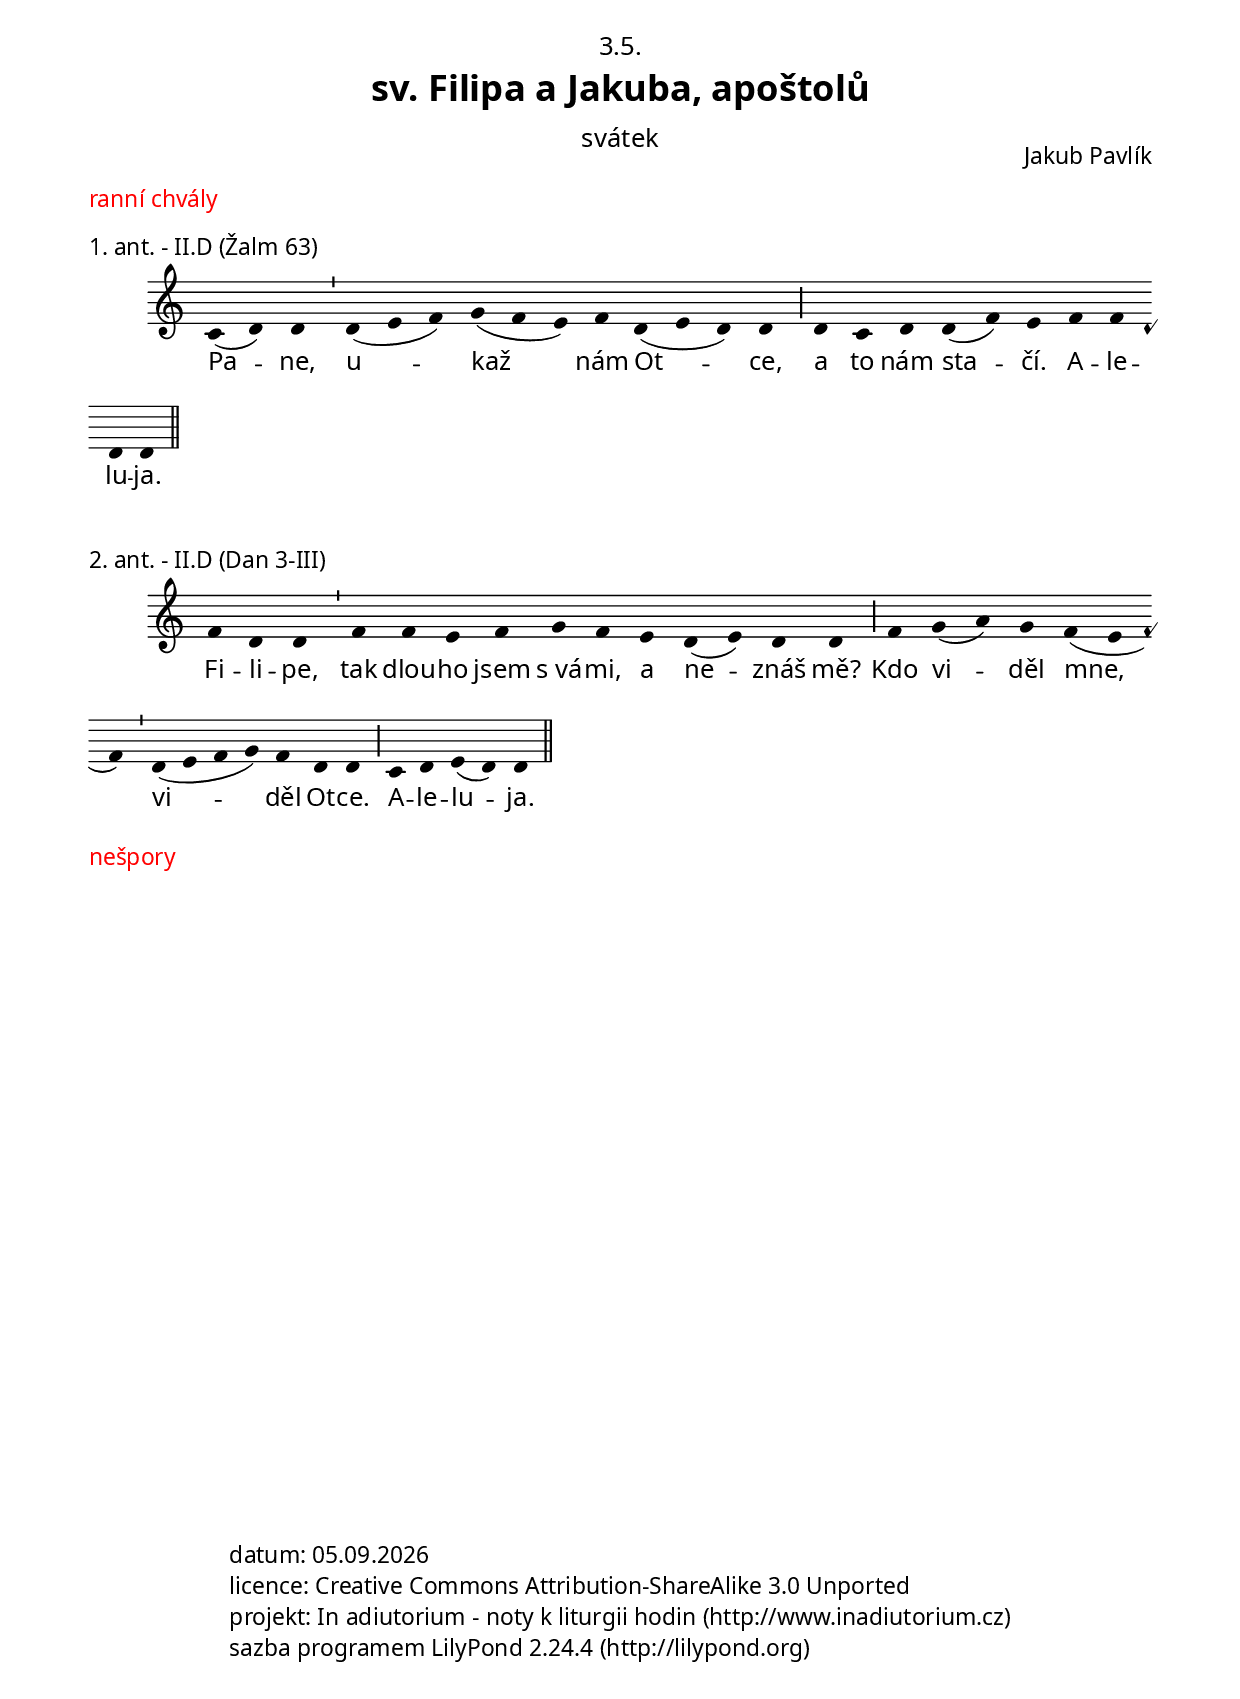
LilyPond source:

\version "2.17.5"

\include "../spolecne.ly"

\header {
  title = \markup\titleSvatek 
            "sv. Filipa a Jakuba, apoštolů" 
            "svátek"
            3.5.
  composer = "Jakub Pavlík"
}

\markup {\nadpisHodinka {"ranní chvály"}}

\score {
  \relative c' {
    \choralniRezim
    c4( d) d \barMin d( e f) g( f e) f d( e d) d \barMaior
    d c d d( f) e 
    f f d d \barFinalis
  }
  \addlyrics {
    Pa -- ne,
    u -- kaž nám Ot -- ce,
    a to nám sta -- čí.
    A -- le -- lu -- ja.
  }
  \header {
    quid = "1. ant."
    modus = "II"
    differentia = "D" 
    psalmus = "Žalm 63"
    id = ""
    piece = \markup {\sestavTitulek}
  }
}

\score {
  \relative c' {
    \choralniRezim
    f4 d d \barMin f f e f g f e d( e) d d \barMaior
    f g( a) g f( e f) \barMin d( e f g) f d d \barMaior
    c d e( d) d \barFinalis
  }
  \addlyrics {
    Fi -- li -- pe, tak dlou -- ho jsem s_vá -- mi, a ne -- znáš mě?
    Kdo vi -- děl mne, vi -- děl Ot -- ce.
    A -- le -- lu -- ja.
  }
  \header {
    quid = "2. ant."
    modus = "II"
    differentia = "D" 
    psalmus = "Dan 3-III"
    id = ""
    piece = \markup {\sestavTitulek}
  }
}

\score {
  \relative c' {
    \choralniRezim
    
  }
  \addlyrics {
    Ať se va -- še srd -- ce ne -- chvě -- je a ne -- dě -- sí.
    Věř -- te v_Bo -- ha, věř -- te i ve mne.
    V_do -- mě mé -- ho Ot -- ce je mno -- ho pří -- byt -- ků.
    A -- le -- lu -- ja.
  }
  \header {
    quid = "3. ant."
    modus = ""
    differentia = "" 
    psalmus = "Žalm 149"
    id = ""
    piece = \markup {\sestavTitulek}
  }
}

\score {
  \relative c' {
    \choralniRezim
    
  }
  \addlyrics {
    Fi -- lip pot -- kal Na -- ta -- na -- e -- la
    a ře -- kl mu:
    Na -- šli jsme to -- ho,
    o kte -- rém psal Moj -- žíš i pro -- ro -- ci.
    Je to Je -- žíš, syn Jo -- se -- fův z_Na -- za -- re -- ta.
    A -- le -- lu -- ja.
  }
  \header {
    quid = "ant. k Benedictus"
    modus = ""
    differentia = "" 
    psalmus = ""
    id = ""
    piece = \markup {\sestavTitulekBezZalmu}
  }
}

\markup {\nadpisHodinka {"nešpory"}}

\score {
  \relative c' {
    \choralniRezim
    
  }
  \addlyrics {
    Fi -- li -- pe,
    kdo vi -- děl mne, vi -- děl Ot -- ce.
    A -- le -- lu -- ja.
  }
  \header {
    quid = "1. ant."
    modus = ""
    differentia = "" 
    psalmus = "Žalm 116-II"
    id = ""
    piece = \markup {\sestavTitulek}
  }
}

\score {
  \relative c' {
    \choralniRezim
    
  }
  \addlyrics {
    Kdy -- bys -- te zna -- li mne,
    zna -- li bys -- te i mé -- ho Ot -- ce.
    Ny -- ní už ho zná -- te a vi -- dě -- li jste ho.
    A -- le -- lu -- ja.
  }
  \header {
    quid = "2. ant."
    modus = ""
    differentia = "" 
    psalmus = "Žalm 126"
    id = ""
    piece = \markup {\sestavTitulek}
  }
}

\score {
  \relative c' {
    \choralniRezim
    
  }
  \addlyrics {
    Jest -- li -- že mě mi -- lu -- je -- te,
    bu -- de -- te za -- cho -- vá -- vat má při -- ká -- zá -- ní.
    A -- le -- lu -- ja.
  }
  \header {
    quid = "3. ant."
    modus = ""
    differentia = "" 
    psalmus = "Ef 1"
    id = ""
    piece = \markup {\sestavTitulek}
  }
}

\score {
  \relative c' {
    \choralniRezim
    
  }
  \addlyrics {
    Zů -- sta -- ne -- te -li ve mně
    a zů -- sta -- nou -li ve vás mo -- je slo -- va,
    mů -- že -- te pro -- sit, oč chce -- te,
    a do -- sta -- ne -- te to.
    A -- le -- lu -- ja.
  }
  \header {
    quid = "ant. k Magnificat"
    modus = ""
    differentia = "" 
    psalmus = ""
    id = ""
    piece = \markup {\sestavTitulekBezZalmu}
  }
}